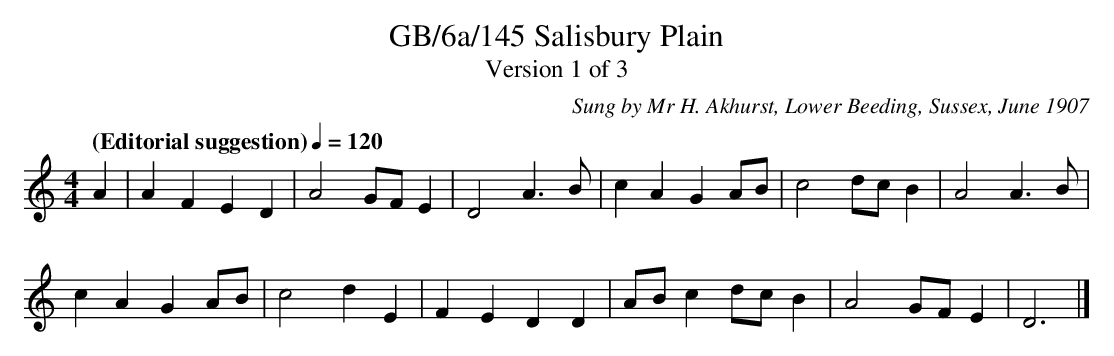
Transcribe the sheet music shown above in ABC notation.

X:1
T:GB/6a/145 Salisbury Plain
T:Version 1 of 3
C:Sung by Mr H. Akhurst, Lower Beeding, Sussex, June 1907
M:4/4
L:1/4
Q:"(Editorial suggestion)" 1/4=120
K:Ddor
A | A F E D | A2 G/F/ E | D2 A3/2 B/ | c A G A/B/ | c2 d/c/ B | A2 A3/2 B/ |
c A G A/B/ | c2 d E | F E D D | A/B/ c d/c/ B | A2 G/F/ E | D3 |]
